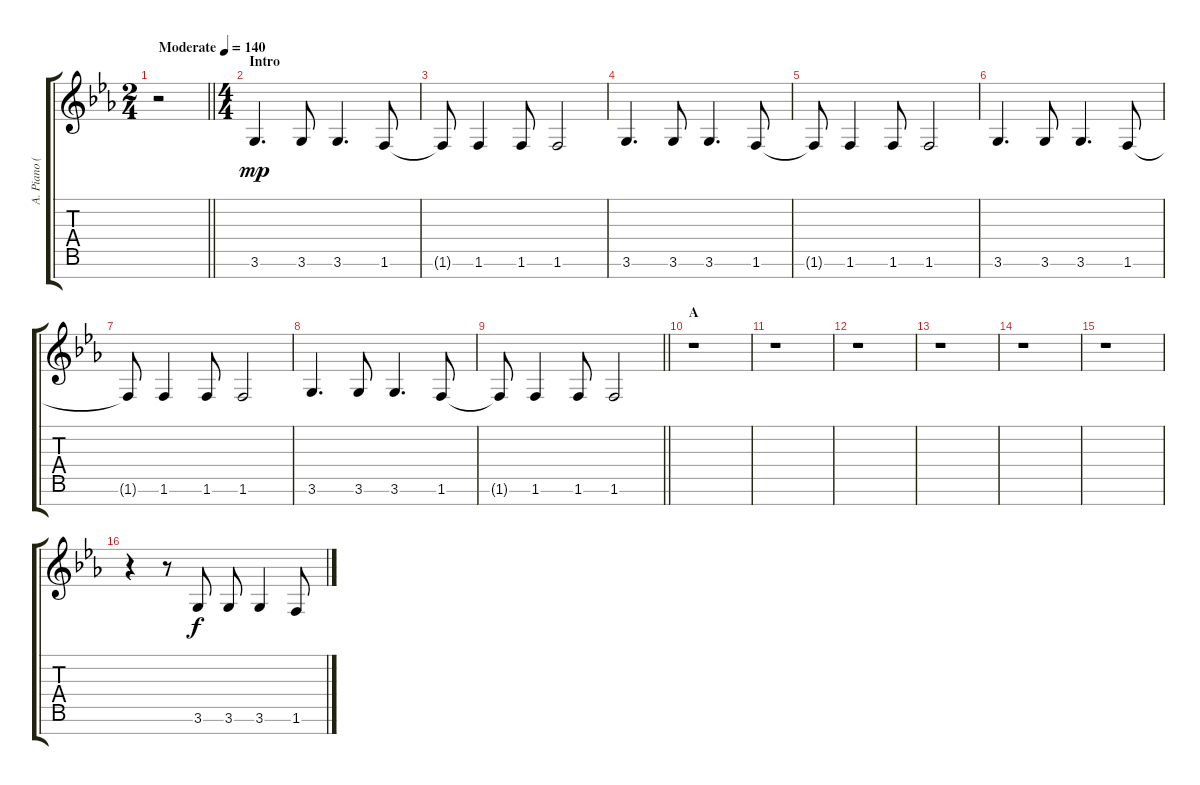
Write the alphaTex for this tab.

\track ("A. Piano (Right Hand)" "A. Piano (") {instrument acousticgrandpiano}
\staff {score tabs}
\tuning (E5 B4 G4 D4 A3 E3 B2) {hide}
\ts (2 4)
\tempo (140 "Moderate")
\clef g2
\barLineRight lightlight
\ks eb
r.2{dy mp instrument acousticgrandpiano} |
\ts (4 4)
\section ("" "Intro")
3.6.4{d} 3.6.8 3.6.4{d} 1.6.8 |
1.6{t}.8 1.6.4 1.6.8 1.6.2 |
3.6.4{d} 3.6.8 3.6.4{d} 1.6.8 |
1.6{t}.8 1.6.4 1.6.8 1.6.2 |
3.6.4{d} 3.6.8 3.6.4{d} 1.6.8 |
1.6{t}.8 1.6.4 1.6.8 1.6.2 |
3.6.4{d} 3.6.8 3.6.4{d} 1.6.8 |
\barLineRight lightlight
1.6{t}.8 1.6.4 1.6.8 1.6.2 |
\section ("" "A")
r.1 |
r.1 |
r.1 |
r.1 |
r.1 |
r.1 |
r.4 r.8 3.6.8{dy f} 3.6.8 3.6.4 1.6.8
